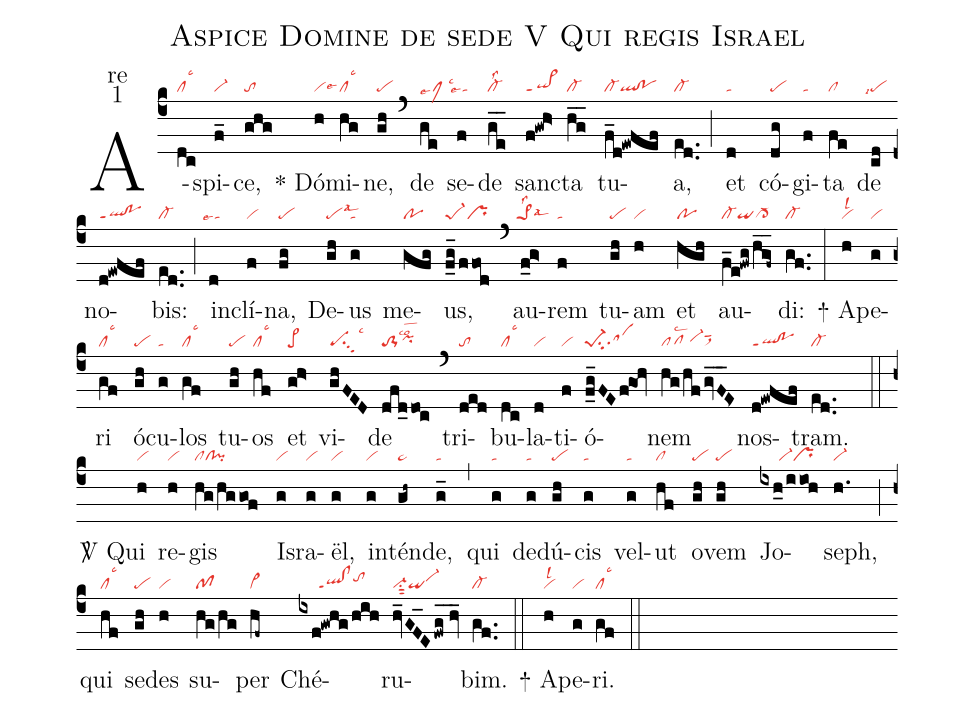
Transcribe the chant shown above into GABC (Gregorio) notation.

name:Aspice Domine de sede V Qui regis Israel;
office-part:re;
mode:1;
nabc-lines:1;
%%
(c4) A(dc|cllsc3)spi(f_|vi-)ce,(ghg|to)
<sp>*</sp> Dó(h|vilse6)mi(hg|cllsc3)ne,(gh|pe) (`)
de(ge|clMlse4lsc3) se(f|``talse4)de(ge__|cl-lss2) sanc(f!gwh>|qi>ppt1)ta(hg__|cl-)
tu(f_d@ewfef|cl-ql!po)a,(ed..|cl-) (;)
et(d|ta) có(dg|pe)gi(f|ta)ta(fe|cl)
de(cd|``pelsi7) no(d!ewfef|ql!poppt1)bis:(ed..|cl-) (;)
in(d|``talse4)clí(f|vi)na,(fg|pe) De(gh|pelsal3)us(g|ta)
me(gfg|po)us,(f_g_/ffod|pe-1pr) (`)
au(f_g>|`pe>1lss2lsal6)rem(f|ta) tu(gh|pe)am(h|vi)
et(hgh|po) au(f_e!fwg/hg__f~|cl-qicl->)di:(gf..|cl-) (:)

<sp>+</sp> A(h|vilsl2)pe(g|vi)ri(gf|cllsc3)
ó(gh|pe)cu(g|ta)los(gf|cllsc3) tu(gh|pe)os(hf|cllsc3)
et(gh>|pe>) vi(ghFED|pesu3lsc3)de(dfd_/doc|to-1pihhlsco2) (`)
tri(ded|to)bu(dc|cllsc3)la(d|vi)ti(f|vi)ó(f_g_FEf@goh|pe-1su2sahg)nem(hg/hfgvF__E>|pflsc2vi-hhsut1sux1)
nos(d!ewfef|ql!poppt1)tram.(ed..|cl-) (::)

<sp>V/</sp> Qui(h|vi) re(h|vi)gis(hg/hggof|clcl!pi)
Is(g|vi)ra(g|vi)ël,(g|vi) in(g|vi)tén(gh~|pe~)de,(g_|ta) (,)
qui(g|ta) de(g|ta)dú(gh|pe)cis(g|ta) vel(g|ta)ut(hf|cl)
o(gh|pe)vem(gh|pe) Jo(ixh_0/iioh|//////vi-pr)seph,(h.|vi-) (;)
qui(hf|cllsc3) se(gh|pe)des(h|vi) su(hg/hg|pf)per(hf~|cl~)
Ché(ixf!gwhg/hih|//////ql!clppt1tohi)ru(hv_GF_E/fwg_//hv_|vi-su1sut2qivi-hi)bim.(gf..|cl-) (::)

<sp>+</sp> A(h|vilsl2)pe(g|vi)ri.(gf|cllsc3) (::)
